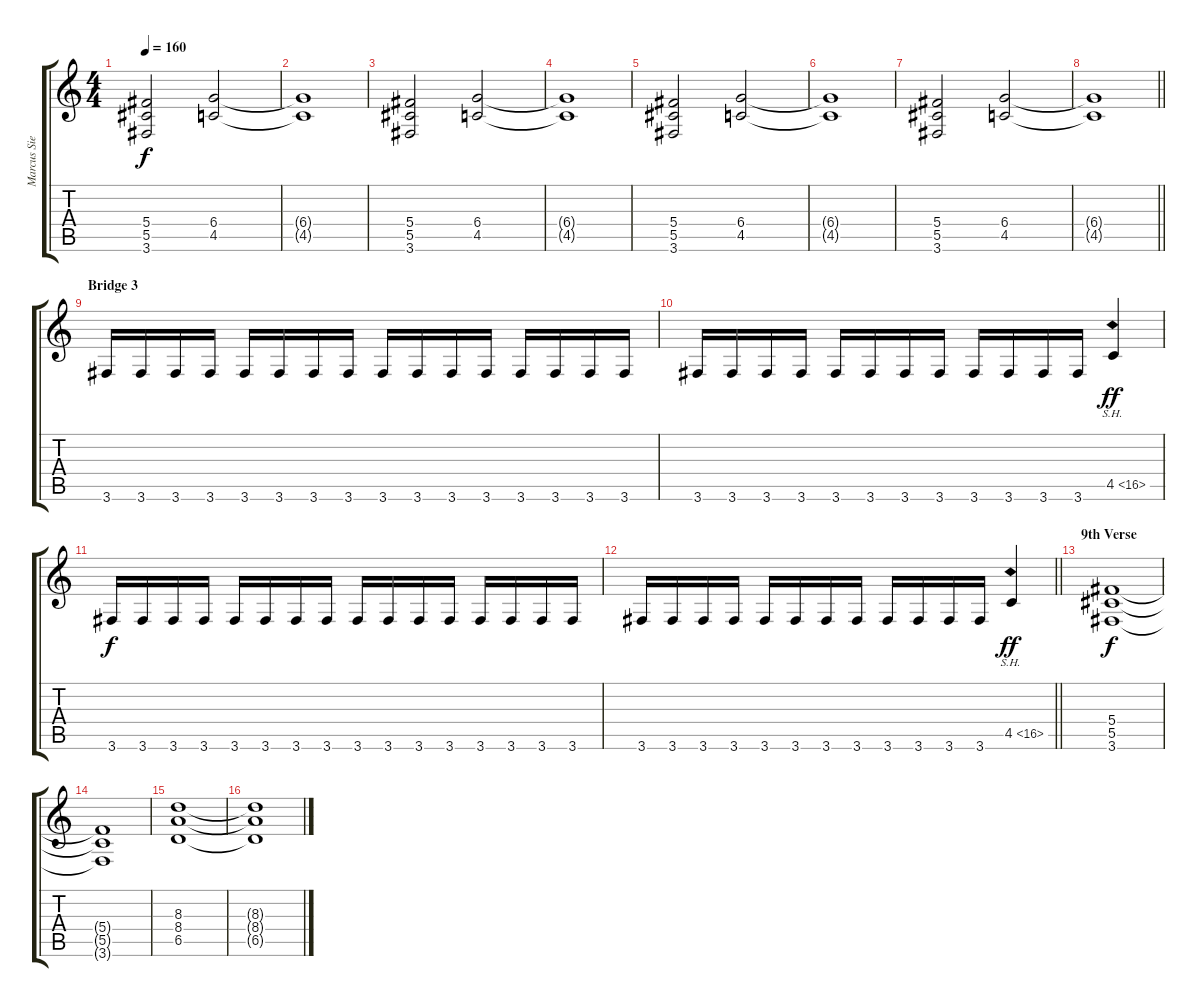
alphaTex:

\track ("Marcus Siepen" "Marcus Sie") {instrument distortionguitar}
\staff {score tabs}
\tuning (Eb4 Bb3 Gb3 Db3 Ab2 Eb2) {hide}
\ts (4 4)
\tempo 160
\clef g2
\ks c
(5.4 5.5 3.6).2{dy f} (6.4 4.5).2 |
(6.4{t} 4.5{t}).1 |
(5.4 5.5 3.6).2 (6.4 4.5).2 |
(6.4{t} 4.5{t}).1 |
(5.4 5.5 3.6).2 (6.4 4.5).2 |
(6.4{t} 4.5{t}).1 |
(5.4 5.5 3.6).2 (6.4 4.5).2 |
\barLineRight lightlight
(6.4{t} 4.5{t}).1 |
\section ("" "Bridge 3")
3.6.16{volume 15 instrument distortionguitar} 3.6.16 3.6.16 3.6.16 3.6.16 3.6.16 3.6.16 3.6.16 3.6.16 3.6.16 3.6.16 3.6.16 3.6.16 3.6.16 3.6.16 3.6.16 |
3.6.16 3.6.16 3.6.16 3.6.16 3.6.16 3.6.16 3.6.16 3.6.16 3.6.16 3.6.16 3.6.16 3.6.16 4.5{sh 12}.4{dy ff} |
3.6.16{dy f} 3.6.16 3.6.16 3.6.16 3.6.16 3.6.16 3.6.16 3.6.16 3.6.16 3.6.16 3.6.16 3.6.16 3.6.16 3.6.16 3.6.16 3.6.16 |
\barLineRight lightlight
3.6.16 3.6.16 3.6.16 3.6.16 3.6.16 3.6.16 3.6.16 3.6.16 3.6.16 3.6.16 3.6.16 3.6.16 4.5{sh 12}.4{dy ff} |
\section ("" "9th Verse")
(5.4 5.5 3.6).1{dy f volume 12} |
(5.4{t} 5.5{t} 3.6{t}).1 |
(8.3 8.4 6.5).1 |
(8.3{t} 8.4{t} 6.5{t}).1
